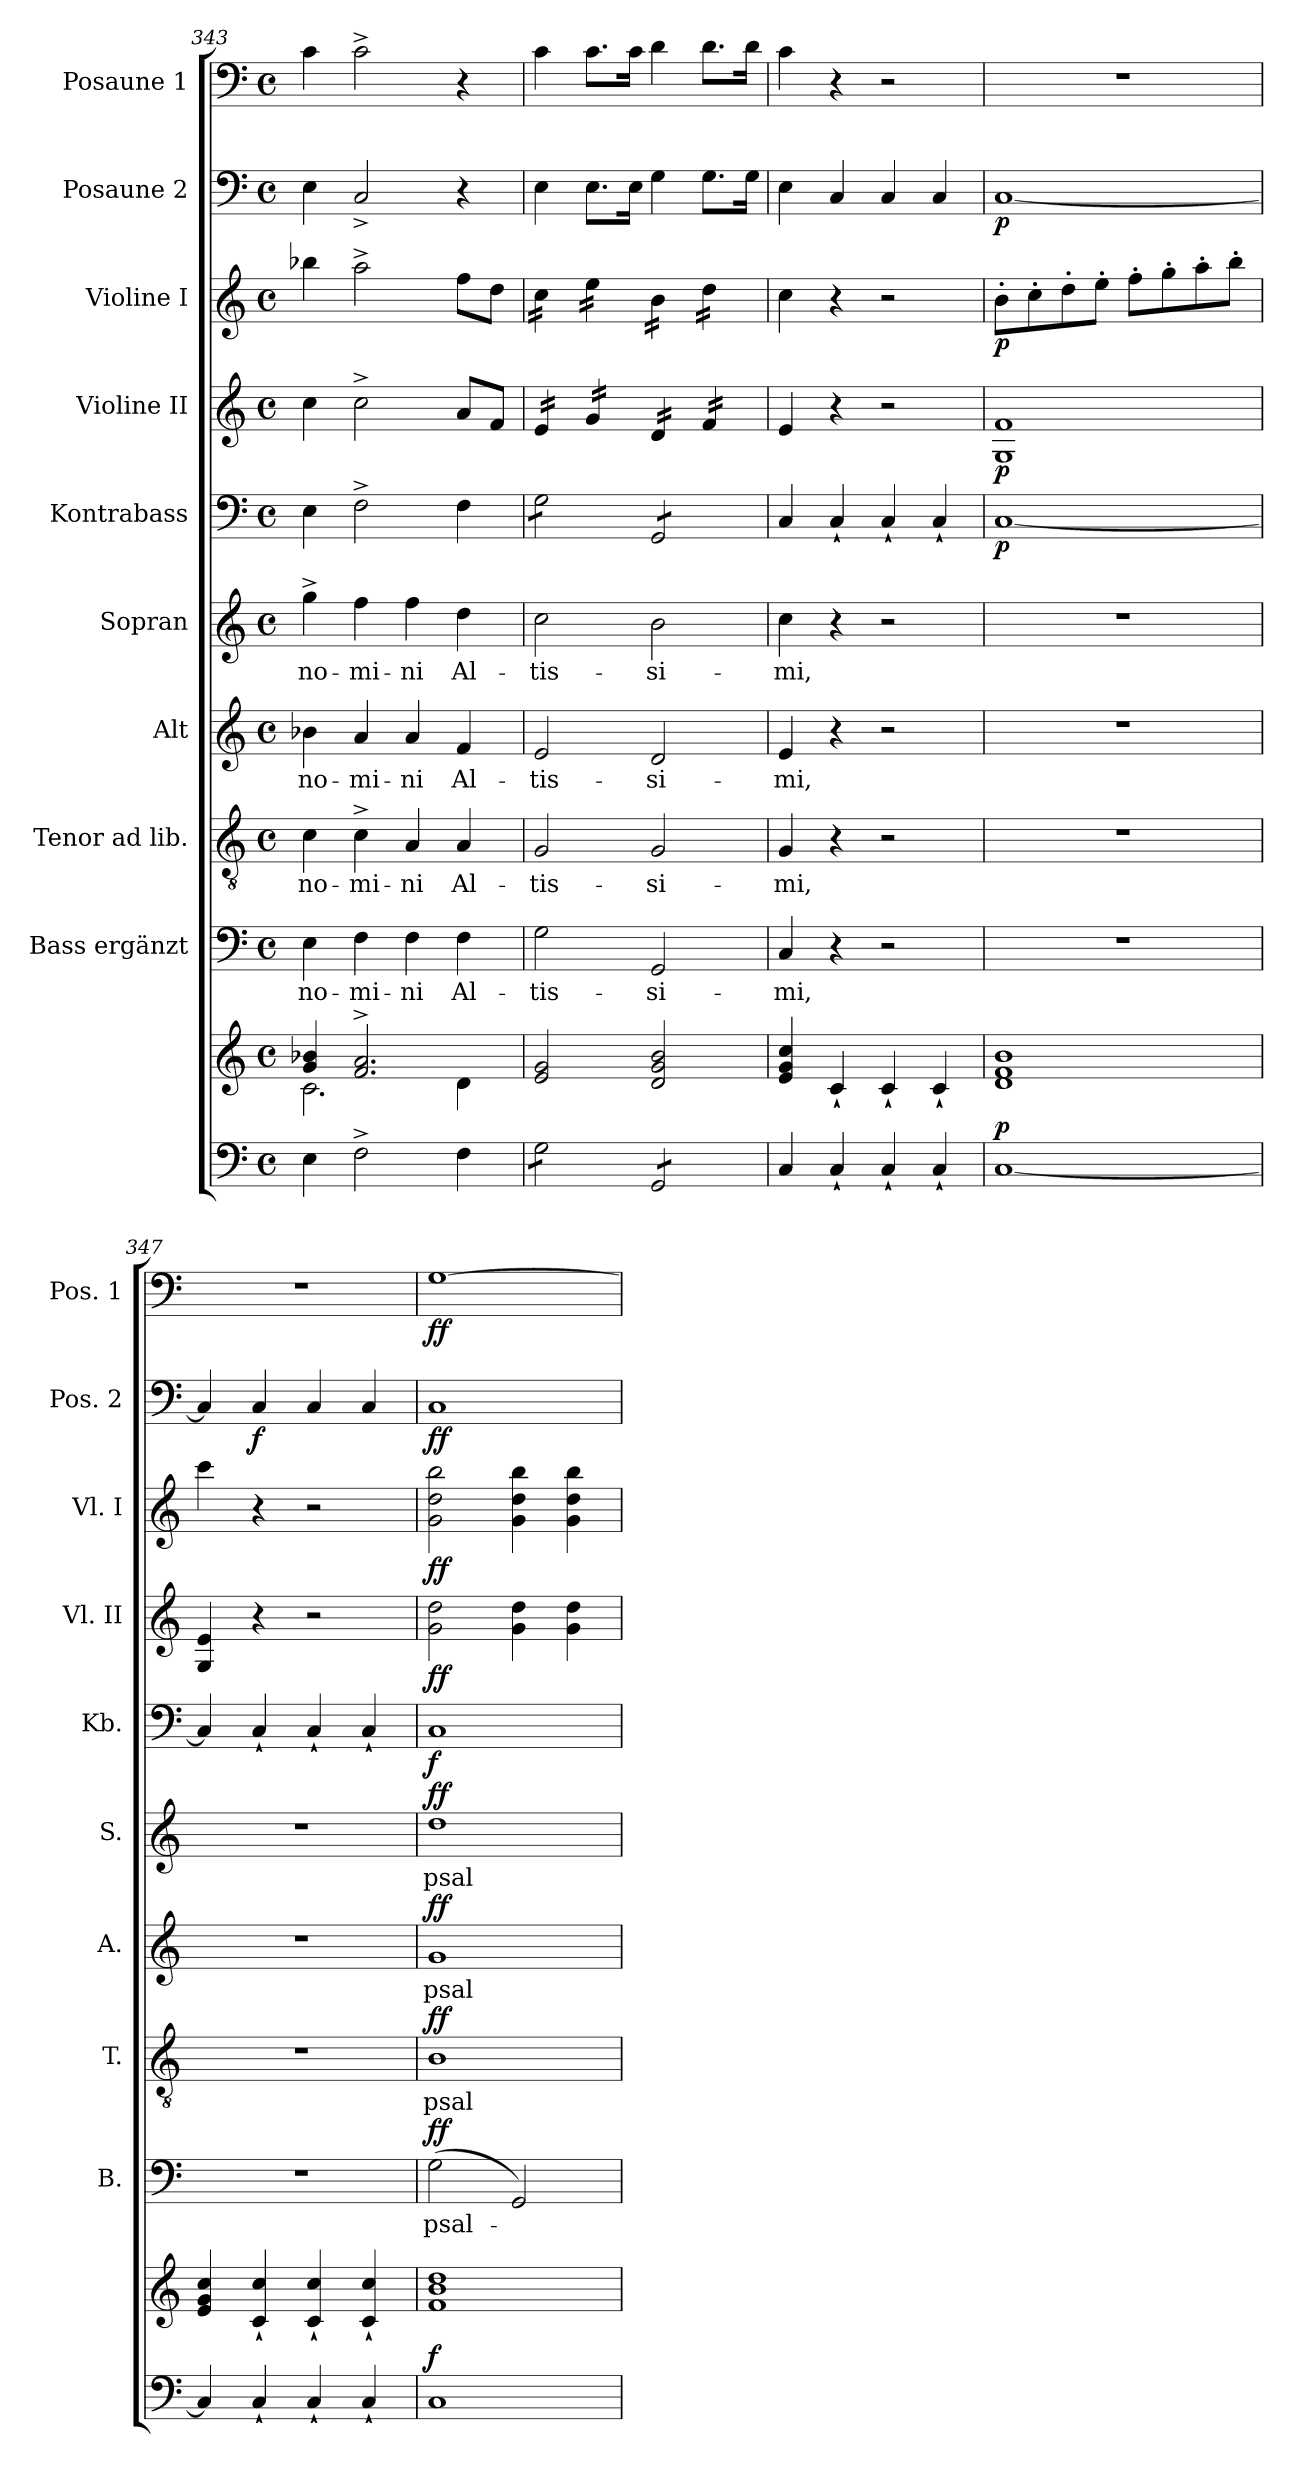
**kern	**kern	**dynam	**kern	**text	**dynam	**kern	**text	**dynam	**kern	**text	**dynam	**kern	**text	**dynam	**kern	**dynam	**kern	**dynam	**kern	**dynam	**kern	**dynam	**kern	**dynam
*part10	*part10	*part10	*part9	*part9	*part9	*part8	*part8	*part8	*part7	*part7	*part7	*part6	*part6	*part6	*part5	*part5	*part4	*part4	*part3	*part3	*part2	*part2	*part1	*part1
*staff11	*staff10	*staff10/11	*staff9	*staff9	*staff9	*staff8	*staff8	*staff8	*staff7	*staff7	*staff7	*staff6	*staff6	*staff6	*staff5	*staff5	*staff4	*staff4	*staff3	*staff3	*staff2	*staff2	*staff1	*staff1
*	*	*	*I"Bass ergänzt	*	*	*I"Tenor ad lib.	*	*	*I"Alt	*	*	*I"Sopran	*	*	*I"Kontrabass	*	*I"Violine II	*	*I"Violine I	*	*I"Posaune 2	*	*I"Posaune 1	*
*	*	*	*I'B.	*	*	*I'T.	*	*	*I'A.	*	*	*I'S.	*	*	*I'Kb.	*	*I'Vl. II	*	*I'Vl. I	*	*I'Pos. 2	*	*I'Pos. 1	*
*clefF4	*clefG2	*	*clefF4	*	*	*clefGv2	*	*	*clefG2	*	*	*clefG2	*	*	*clefF4	*	*clefG2	*	*clefG2	*	*clefF4	*	*clefF4	*
*	*	*	*	*	*	*	*	*	*	*	*	*	*	*	*ITrd7c12	*	*	*	*	*	*	*	*	*
*k[]	*k[]	*	*k[]	*	*	*k[]	*	*	*k[]	*	*	*k[]	*	*	*k[]	*	*k[]	*	*k[]	*	*k[]	*	*k[]	*
*C:	*C:	*	*C:	*	*	*C:	*	*	*C:	*	*	*C:	*	*	*C:	*	*C:	*	*C:	*	*C:	*	*C:	*
*M4/4	*M4/4	*	*M4/4	*	*	*M4/4	*	*	*M4/4	*	*	*M4/4	*	*	*M4/4	*	*M4/4	*	*M4/4	*	*M4/4	*	*M4/4	*
*met(c)	*met(c)	*	*met(c)	*	*	*met(c)	*	*	*met(c)	*	*	*met(c)	*	*	*met(c)	*	*met(c)	*	*met(c)	*	*met(c)	*	*met(c)	*
=343	=343	=343	=343	=343	=343	=343	=343	=343	=343	=343	=343	=343	=343	=343	=343	=343	=343	=343	=343	=343	=343	=343	=343	=343
*	*^	*	*	*	*	*	*	*	*	*	*	*	*	*	*	*	*	*	*	*	*	*	*	*
!	!	!	!	!	!LO:LY:b	!	!	!LO:LY:b	!	!	!LO:LY:b	!	!	!LO:LY:b	!	!	!	!	!	!	!	!	!	!	!
4E\	4g/ 4b-X/	2.c\	.	4E\	no-	.	4c\	no-	.	4b-X\	no-	.	4gg^>\	no-	.	4EE\	.	4cc\	.	4bb-X\	.	4E\	.	4c\	.
!	!	!	!	!	!LO:LY:b	!	!	!LO:LY:b	!	!	!LO:LY:b	!	!	!LO:LY:b	!	!	!	!	!	!	!	!	!	!	!
2F^>\	2.f/^> 2.a/^>	.	.	4F\	-mi-	.	4c^>\	-mi-	.	4a/	-mi-	.	4ff\	-mi-	.	2FF^>\	.	2cc^>\	.	2aa^>\	.	2C^</	.	2c^>\	.
!	!	!	!	!	!LO:LY:b	!	!	!LO:LY:b	!	!	!LO:LY:b	!	!	!LO:LY:b	!	!	!	!	!	!	!	!	!	!	!
.	.	.	.	4F\	-ni	.	4A/	-ni	.	4a/	-ni	.	4ff\	-ni	.	.	.	.	.	.	.	.	.	.	.
!	!	!	!	!	!LO:LY:b	!	!	!LO:LY:b	!	!	!LO:LY:b	!	!	!LO:LY:b	!	!	!	!	!	!	!	!	!	!	!
4F\	.	4d\	.	4F\	Al-	.	4A/	Al-	.	4f/	Al-	.	4dd\	Al-	.	4FF\	.	8a/L	.	8ff\L	.	4r	.	4r	.
.	.	.	.	.	.	.	.	.	.	.	.	.	.	.	.	.	.	8f/J	.	8dd\J	.	.	.	.	.
*	*v	*v	*	*	*	*	*	*	*	*	*	*	*	*	*	*	*	*	*	*	*	*	*	*	*
=344	=344	=344	=344	=344	=344	=344	=344	=344	=344	=344	=344	=344	=344	=344	=344	=344	=344	=344	=344	=344	=344	=344	=344	=344
!	!	!	!	!LO:LY:b	!	!	!LO:LY:b	!	!	!LO:LY:b	!	!	!LO:LY:b	!	!	!	!	!	!	!	!	!	!	!
*tremolo	*	*	*	*	*	*	*	*	*	*	*	*	*	*	*	*	*	*	*	*	*	*	*	*
*	*	*	*	*	*	*	*	*	*	*	*	*	*	*	*tremolo	*	*	*	*	*	*	*	*	*
*	*	*	*	*	*	*	*	*	*	*	*	*	*	*	*	*	*tremolo	*	*	*	*	*	*	*
*	*	*	*	*	*	*	*	*	*	*	*	*	*	*	*	*	*	*	*tremolo	*	*	*	*	*
8G\L	2e/ 2g/	.	2G\	-tis-	.	2G/	-tis-	.	2e/	-tis-	.	2cc\	-tis-	.	8GG\L	.	16e/LL	.	16cc\LL	.	4E\	.	4c\	.
.	.	.	.	.	.	.	.	.	.	.	.	.	.	.	.	.	16e/	.	16cc\	.	.	.	.	.
8G\	.	.	.	.	.	.	.	.	.	.	.	.	.	.	8GG\	.	16e/	.	16cc\	.	.	.	.	.
.	.	.	.	.	.	.	.	.	.	.	.	.	.	.	.	.	16e/JJ	.	16cc\JJ	.	.	.	.	.
8G\	.	.	.	.	.	.	.	.	.	.	.	.	.	.	8GG\	.	16g/LL	.	16ee\LL	.	8.E\L	.	8.c\L	.
.	.	.	.	.	.	.	.	.	.	.	.	.	.	.	.	.	16g/	.	16ee\	.	.	.	.	.
8G\J	.	.	.	.	.	.	.	.	.	.	.	.	.	.	8GG\J	.	16g/	.	16ee\	.	.	.	.	.
.	.	.	.	.	.	.	.	.	.	.	.	.	.	.	.	.	16g/JJ	.	16ee\JJ	.	16E\Jk	.	16c\Jk	.
!	!	!	!	!LO:LY:b	!	!	!LO:LY:b	!	!	!LO:LY:b	!	!	!LO:LY:b	!	!	!	!	!	!	!	!	!	!	!
8GG/L	2d/ 2g/ 2b/	.	2GG/	-si-	.	2G/	-si-	.	2d/	-si-	.	2b\	-si-	.	8GGG/L	.	16d/LL	.	16b\LL	.	4G\	.	4d\	.
.	.	.	.	.	.	.	.	.	.	.	.	.	.	.	.	.	16d/	.	16b\	.	.	.	.	.
8GG/	.	.	.	.	.	.	.	.	.	.	.	.	.	.	8GGG/	.	16d/	.	16b\	.	.	.	.	.
.	.	.	.	.	.	.	.	.	.	.	.	.	.	.	.	.	16d/JJ	.	16b\JJ	.	.	.	.	.
8GG/	.	.	.	.	.	.	.	.	.	.	.	.	.	.	8GGG/	.	16f/LL	.	16dd\LL	.	8.G\L	.	8.d\L	.
.	.	.	.	.	.	.	.	.	.	.	.	.	.	.	.	.	16f/	.	16dd\	.	.	.	.	.
8GG/J	.	.	.	.	.	.	.	.	.	.	.	.	.	.	8GGG/J	.	16f/	.	16dd\	.	.	.	.	.
*	*	*	*	*	*	*	*	*	*	*	*	*	*	*	*Xtremolo	*	*	*	*	*	*	*	*	*
*Xtremolo	*	*	*	*	*	*	*	*	*	*	*	*	*	*	*	*	*	*	*	*	*	*	*	*
.	.	.	.	.	.	.	.	.	.	.	.	.	.	.	.	.	16f/JJ	.	16dd\JJ	.	16G\Jk	.	16d\Jk	.
*	*	*	*	*	*	*	*	*	*	*	*	*	*	*	*	*	*	*	*Xtremolo	*	*	*	*	*
*	*	*	*	*	*	*	*	*	*	*	*	*	*	*	*	*	*Xtremolo	*	*	*	*	*	*	*
!!LO:PB:g=z
=345	=345	=345	=345	=345	=345	=345	=345	=345	=345	=345	=345	=345	=345	=345	=345	=345	=345	=345	=345	=345	=345	=345	=345	=345
!	!	!	!	!LO:LY:b	!	!	!LO:LY:b	!	!	!LO:LY:b	!	!	!LO:LY:b	!	!	!	!	!	!	!	!	!	!	!
4C/	4e/ 4g/ 4cc/	.	4C/	-mi,	.	4G/	-mi,	.	4e/	-mi,	.	4cc\	-mi,	.	4CC/	.	4e/	.	4cc\	.	4E\	.	4c\	.
4C`</	4c`</	.	4r	.	.	4r	.	.	4r	.	.	4r	.	.	4CC`</	.	4r	.	4r	.	4C/	.	4r	.
4C`</	4c`</	.	2r	.	.	2r	.	.	2r	.	.	2r	.	.	4CC`</	.	2r	.	2r	.	4C/	.	2r	.
4C`</	4c`</	.	.	.	.	.	.	.	.	.	.	.	.	.	4CC`</	.	.	.	.	.	4C/	.	.	.
=346	=346	=346	=346	=346	=346	=346	=346	=346	=346	=346	=346	=346	=346	=346	=346	=346	=346	=346	=346	=346	=346	=346	=346	=346
!	!	!LO:DY:a=2	!	!	!	!	!	!	!	!	!	!	!	!	!	!LO:DY:b	!	!LO:DY:b	!	!LO:DY:b	!	!LO:DY:b	!	!
[1C	1d 1f 1b	p	1r	.	.	1r	.	.	1r	.	.	1r	.	.	[1CC	p	1G 1f	p	8b'>\L	p	[1C	p	1r	.
.	.	.	.	.	.	.	.	.	.	.	.	.	.	.	.	.	.	.	8cc'>\	.	.	.	.	.
.	.	.	.	.	.	.	.	.	.	.	.	.	.	.	.	.	.	.	8dd'>\	.	.	.	.	.
.	.	.	.	.	.	.	.	.	.	.	.	.	.	.	.	.	.	.	8ee'>\J	.	.	.	.	.
.	.	.	.	.	.	.	.	.	.	.	.	.	.	.	.	.	.	.	8ff'>\L	.	.	.	.	.
.	.	.	.	.	.	.	.	.	.	.	.	.	.	.	.	.	.	.	8gg'>\	.	.	.	.	.
.	.	.	.	.	.	.	.	.	.	.	.	.	.	.	.	.	.	.	8aa'>\	.	.	.	.	.
.	.	.	.	.	.	.	.	.	.	.	.	.	.	.	.	.	.	.	8bb'>\J	.	.	.	.	.
=347	=347	=347	=347	=347	=347	=347	=347	=347	=347	=347	=347	=347	=347	=347	=347	=347	=347	=347	=347	=347	=347	=347	=347	=347
4C/]	4e/ 4g/ 4cc/	.	1r	.	.	1r	.	.	1r	.	.	1r	.	.	4CC/]	.	4G/ 4e/	.	4ccc\	.	4C/]	.	1r	.
!	!	!	!	!	!	!	!	!	!	!	!	!	!	!	!	!	!	!	!	!	!	!LO:DY:b	!	!
4C`</	4c/`< 4cc/`<	.	.	.	.	.	.	.	.	.	.	.	.	.	4CC`</	.	4r	.	4r	.	4C/	f	.	.
4C`</	4c/`< 4cc/`<	.	.	.	.	.	.	.	.	.	.	.	.	.	4CC`</	.	2r	.	2r	.	4C/	.	.	.
4C`</	4c/`< 4cc/`<	.	.	.	.	.	.	.	.	.	.	.	.	.	4CC`</	.	.	.	.	.	4C/	.	.	.
=348	=348	=348	=348	=348	=348	=348	=348	=348	=348	=348	=348	=348	=348	=348	=348	=348	=348	=348	=348	=348	=348	=348	=348	=348
!	!	!LO:DY:a=2	!	!LO:LY:b	!LO:DY:a	!	!LO:LY:b	!LO:DY:a	!	!LO:LY:b	!LO:DY:a	!	!LO:LY:b	!LO:DY:a	!	!LO:DY:b	!	!LO:DY:b	!	!LO:DY:b	!	!LO:DY:b	!	!LO:DY:b
1C	1f 1b 1dd	f	(>2G\	psal-	ff	1B	psal-	ff	1g	psal-	ff	1dd	psal-	ff	1CC	f	2g\ 2dd\	ff	2g\ 2dd\ 2bb\	ff	1C	ff	[1G	ff
.	.	.	2GG/)	.	.	.	.	.	.	.	.	.	.	.	.	.	4g\ 4dd\	.	4g\ 4dd\ 4bb\	.	.	.	.	.
.	.	.	.	.	.	.	.	.	.	.	.	.	.	.	.	.	4g\ 4dd\	.	4g\ 4dd\ 4bb\	.	.	.	.	.
=	=	=	=	=	=	=	=	=	=	=	=	=	=	=	=	=	=	=	=	=	=	=	=	=
*-	*-	*-	*-	*-	*-	*-	*-	*-	*-	*-	*-	*-	*-	*-	*-	*-	*-	*-	*-	*-	*-	*-	*-	*-
